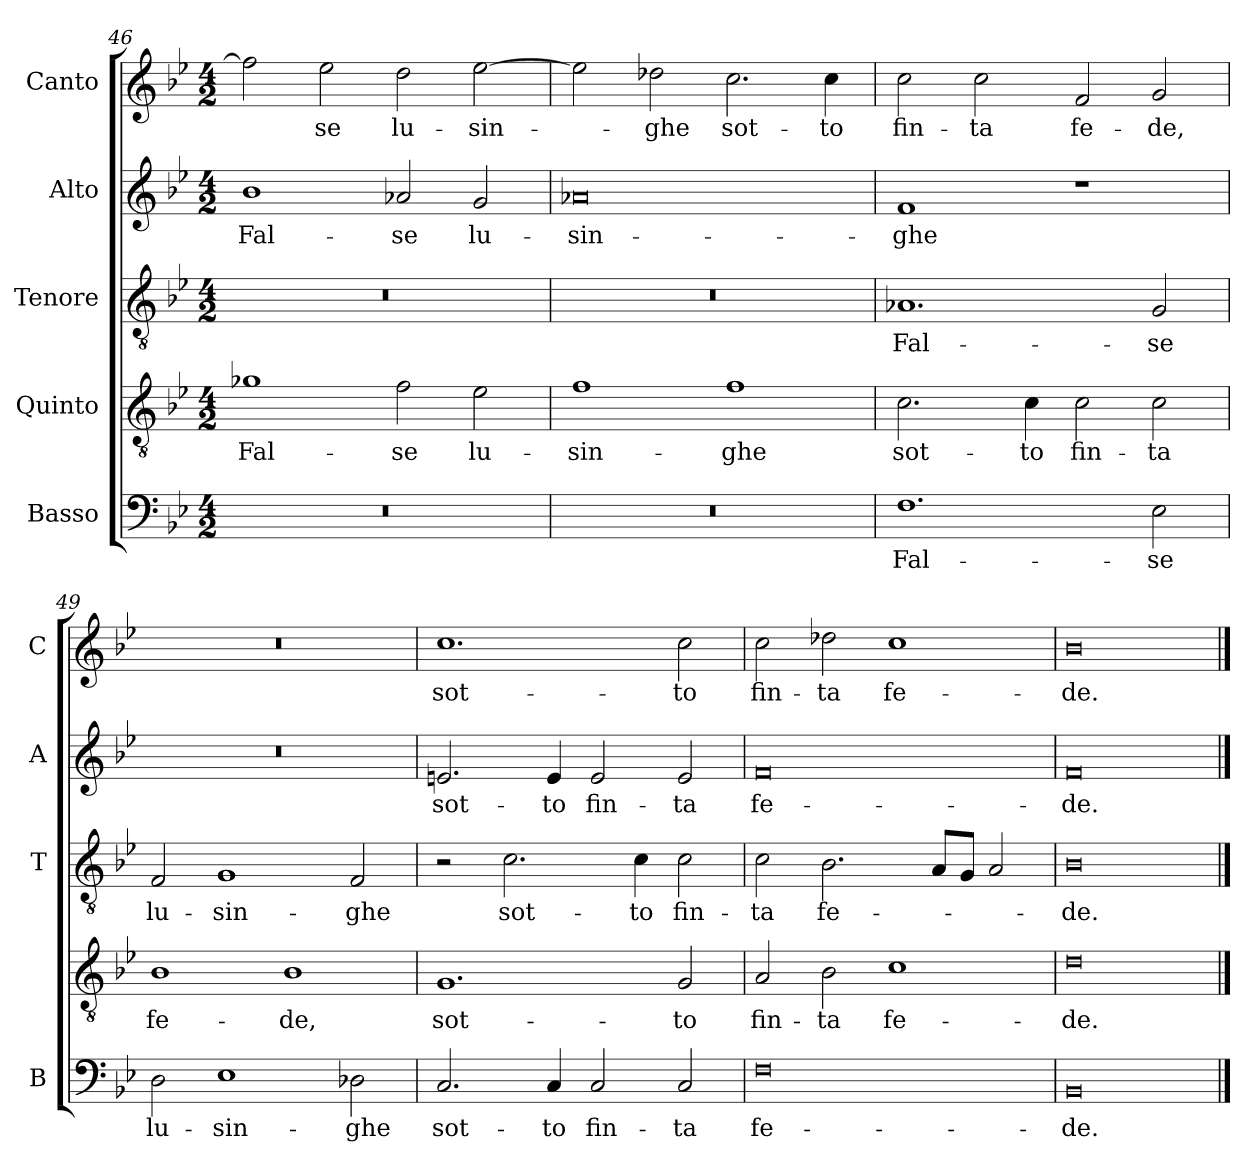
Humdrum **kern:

**kern	**text	**kern	**text	**kern	**text	**kern	**text	**kern	**text
*part5	*part5	*part4	*part4	*part3	*part3	*part2	*part2	*part1	*part1
*staff5	*staff5	*staff4	*staff4	*staff3	*staff3	*staff2	*staff2	*staff1	*staff1
*I"Basso	*	*I"Quinto	*	*I"Tenore	*	*I"Alto	*	*I"Canto	*
*I'B	*	*	*	*I'T	*	*I'A	*	*I'C	*
*clefF4	*	*clefGv2	*	*clefGv2	*	*clefG2	*	*clefG2	*
*k[b-e-]	*	*k[b-e-]	*	*k[b-e-]	*	*k[b-e-]	*	*k[b-e-]	*
*B-:	*	*B-:	*	*B-:	*	*B-:	*	*B-:	*
*M4/2	*	*M4/2	*	*M4/2	*	*M4/2	*	*M4/2	*
=46	=46	=46	=46	=46	=46	=46	=46	=46	=46
!	!	!	!LO:LY:b	!	!	!	!LO:LY:b	!	!
0r	.	1g-X	Fal-	0r	.	1b-	Fal-	2ff\]	.
!	!	!	!	!	!	!	!	!	!LO:LY:b
.	.	.	.	.	.	.	.	2ee-\	-se
!	!	!	!LO:LY:b	!	!	!	!LO:LY:b	!	!LO:LY:b
.	.	2f\	-se	.	.	2a-X/	-se	2dd\	lu-
!	!	!	!LO:LY:b	!	!	!	!LO:LY:b	!	!LO:LY:b
.	.	2e-\	lu-	.	.	2g/	lu-	[2ee-\	-sin-
!!LO:LB:g=z
=47	=47	=47	=47	=47	=47	=47	=47	=47	=47
!	!	!	!LO:LY:b	!	!	!	!LO:LY:b	!	!
0r	.	1f	-sin-	0r	.	0a-X	-sin-	2ee-\]	.
!	!	!	!	!	!	!	!	!	!LO:LY:b
.	.	.	.	.	.	.	.	2dd-X\	-ghe
!	!	!	!LO:LY:b	!	!	!	!	!	!LO:LY:b
.	.	1f	-ghe	.	.	.	.	2.cc\	sot-
!	!	!	!	!	!	!	!	!	!LO:LY:b
.	.	.	.	.	.	.	.	4cc\	-to
=48	=48	=48	=48	=48	=48	=48	=48	=48	=48
!	!LO:LY:b	!	!LO:LY:b	!	!LO:LY:b	!	!LO:LY:b	!	!LO:LY:b
1.F	Fal-	2.c\	sot-	1.A-X	Fal-	1f	-ghe	2cc\	fin-
!	!	!	!	!	!	!	!	!	!LO:LY:b
.	.	.	.	.	.	.	.	2cc\	-ta
!	!	!	!LO:LY:b	!	!	!	!	!	!
.	.	4c\	-to	.	.	.	.	.	.
!	!	!	!LO:LY:b	!	!	!	!	!	!LO:LY:b
.	.	2c\	fin-	.	.	1r	.	2f/	fe-
!	!LO:LY:b	!	!LO:LY:b	!	!LO:LY:b	!	!	!	!LO:LY:b
2E-\	-se	2c\	-ta	2G/	-se	.	.	2g/	-de,
=49	=49	=49	=49	=49	=49	=49	=49	=49	=49
!	!LO:LY:b	!	!LO:LY:b	!	!LO:LY:b	!	!	!	!
2D\	lu-	1B-	fe-	2F/	lu-	0r	.	0r	.
!	!LO:LY:b	!	!	!	!LO:LY:b	!	!	!	!
1E-	-sin-	.	.	1G	-sin-	.	.	.	.
!	!	!	!LO:LY:b	!	!	!	!	!	!
.	.	1B-	-de,	.	.	.	.	.	.
!	!LO:LY:b	!	!	!	!LO:LY:b	!	!	!	!
2D-X\	-ghe	.	.	2F/	-ghe	.	.	.	.
=50	=50	=50	=50	=50	=50	=50	=50	=50	=50
!	!LO:LY:b	!	!LO:LY:b	!	!	!	!LO:LY:b	!	!LO:LY:b
2.C/	sot-	1.G	sot-	2r	.	2.en/	sot-	1.cc	sot-
!	!	!	!	!	!LO:LY:b	!	!	!	!
.	.	.	.	2.c\	sot-	.	.	.	.
!	!LO:LY:b	!	!	!	!	!	!LO:LY:b	!	!
4C/	-to	.	.	.	.	4e/	-to	.	.
!	!LO:LY:b	!	!	!	!	!	!LO:LY:b	!	!
2C/	fin-	.	.	.	.	2e/	fin-	.	.
!	!	!	!	!	!LO:LY:b	!	!	!	!
.	.	.	.	4c\	-to	.	.	.	.
!	!LO:LY:b	!	!LO:LY:b	!	!LO:LY:b	!	!LO:LY:b	!	!LO:LY:b
2C/	-ta	2G/	-to	2c\	fin-	2e/	-ta	2cc\	-to
=51	=51	=51	=51	=51	=51	=51	=51	=51	=51
!	!LO:LY:b	!	!LO:LY:b	!	!LO:LY:b	!	!LO:LY:b	!	!LO:LY:b
0F	fe-	2A/	fin-	2c\	-ta	0f	fe-	2cc\	fin-
!	!	!	!LO:LY:b	!	!LO:LY:b	!	!	!	!LO:LY:b
.	.	2B-\	-ta	2.B-\	fe-	.	.	2dd-X\	-ta
!	!	!	!LO:LY:b	!	!	!	!	!	!LO:LY:b
.	.	1c	fe-	.	.	.	.	1cc	fe-
.	.	.	.	8A/L	.	.	.	.	.
.	.	.	.	8G/J	.	.	.	.	.
.	.	.	.	2A/	.	.	.	.	.
=52	=52	=52	=52	=52	=52	=52	=52	=52	=52
!	!LO:LY:b	!	!LO:LY:b	!	!LO:LY:b	!	!LO:LY:b	!	!LO:LY:b
0BB-	-de.	0d	-de.	0B-	-de.	0f	-de.	0b-	-de.
==	==	==	==	==	==	==	==	==	==
*-	*-	*-	*-	*-	*-	*-	*-	*-	*-
